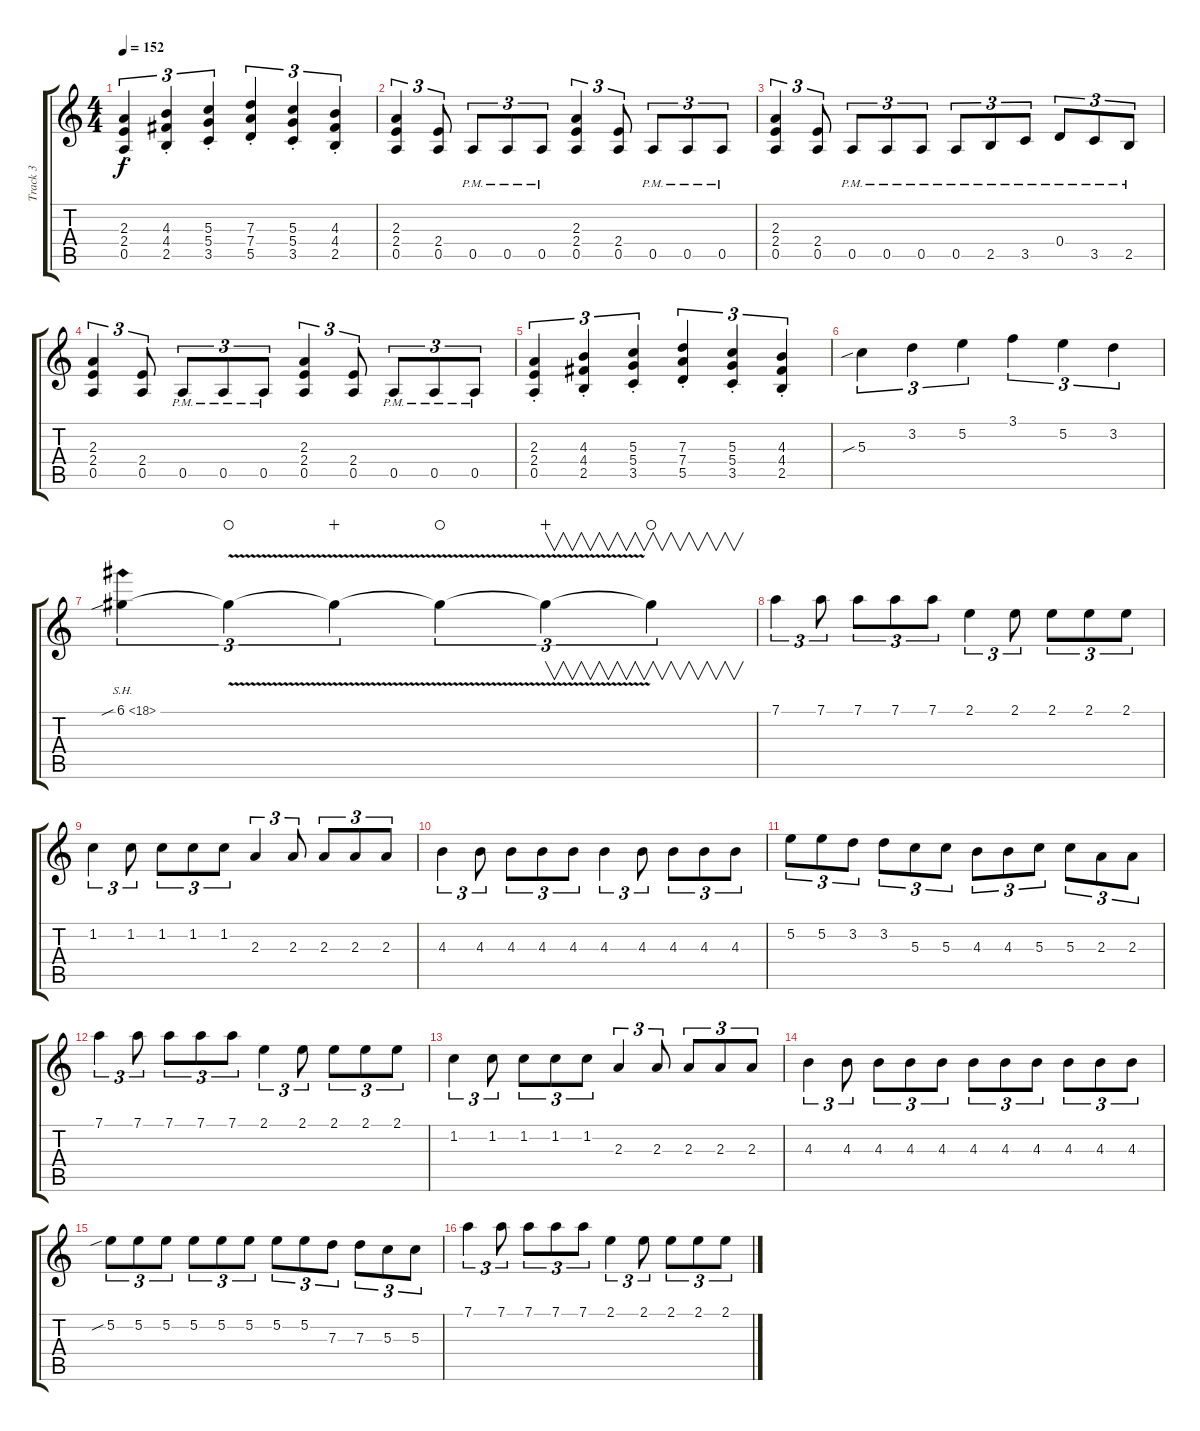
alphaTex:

\track ("Track 3" "Track 3") {instrument distortionguitar}
\staff {score tabs}
\tuning (D4 B3 G3 D3 A2 E2) {hide}
\ts (4 4)
\tempo 152
\clef g2
\ks c
(2.3{st} 2.4{st} 0.5{st}).4{tu (3 2) dy f} (4.3{st} 4.4{st} 2.5{st}).4{tu (3 2)} (5.3{st} 5.4{st} 3.5{st}).4{tu (3 2)} (7.3{st} 7.4{st} 5.5{st}).4{tu (3 2)} (5.3{st} 5.4{st} 3.5{st}).4{tu (3 2)} (4.3{st} 4.4{st} 2.5{st}).4{tu (3 2)} |
(2.3 2.4 0.5).4{tu (3 2)} (2.4 0.5).8{tu (3 2)} 0.5{pm}.8{tu (3 2)} 0.5{pm}.8{tu (3 2)} 0.5{pm}.8{tu (3 2)} (2.3 2.4 0.5).4{tu (3 2)} (2.4 0.5).8{tu (3 2)} 0.5{pm}.8{tu (3 2)} 0.5{pm}.8{tu (3 2)} 0.5{pm}.8{tu (3 2)} |
(2.3 2.4 0.5).4{tu (3 2)} (2.4 0.5).8{tu (3 2)} 0.5{pm}.8{tu (3 2)} 0.5{pm}.8{tu (3 2)} 0.5{pm}.8{tu (3 2)} 0.5{pm}.8{tu (3 2)} 2.5{pm}.8{tu (3 2)} 3.5{pm}.8{tu (3 2)} 0.4{pm}.8{tu (3 2)} 3.5{pm}.8{tu (3 2)} 2.5{pm}.8{tu (3 2)} |
(2.3 2.4 0.5).4{tu (3 2)} (2.4 0.5).8{tu (3 2)} 0.5{pm}.8{tu (3 2)} 0.5{pm}.8{tu (3 2)} 0.5{pm}.8{tu (3 2)} (2.3 2.4 0.5).4{tu (3 2)} (2.4 0.5).8{tu (3 2)} 0.5{pm}.8{tu (3 2)} 0.5{pm}.8{tu (3 2)} 0.5{pm}.8{tu (3 2)} |
(2.3{st} 2.4{st} 0.5{st}).4{tu (3 2)} (4.3{st} 4.4{st} 2.5{st}).4{tu (3 2)} (5.3{st} 5.4{st} 3.5{st}).4{tu (3 2)} (7.3{st} 7.4{st} 5.5{st}).4{tu (3 2)} (5.3{st} 5.4{st} 3.5{st}).4{tu (3 2)} (4.3{st} 4.4{st} 2.5{st}).4{tu (3 2)} |
5.3{sib}.4{tu (3 2)} 3.2.4{tu (3 2)} 5.2.4{tu (3 2)} 3.1.4{tu (3 2)} 5.2.4{tu (3 2)} 3.2.4{tu (3 2)} |
6.1{sh 12 sib}.4{tu (3 2)} 6.1{v t}.4{tu (3 2) waho} 6.1{v t}.4{tu (3 2) wahc} 6.1{v t}.4{tu (3 2) waho} 6.1{t}.4{v tu (3 2) wahc} 6.1{t}.4{v tu (3 2) waho} |
7.1.4{tu (3 2)} 7.1.8{tu (3 2)} 7.1.8{tu (3 2)} 7.1.8{tu (3 2)} 7.1.8{tu (3 2)} 2.1.4{tu (3 2)} 2.1.8{tu (3 2)} 2.1.8{tu (3 2)} 2.1.8{tu (3 2)} 2.1.8{tu (3 2)} |
1.2.4{tu (3 2)} 1.2.8{tu (3 2)} 1.2.8{tu (3 2)} 1.2.8{tu (3 2)} 1.2.8{tu (3 2)} 2.3.4{tu (3 2)} 2.3.8{tu (3 2)} 2.3.8{tu (3 2)} 2.3.8{tu (3 2)} 2.3.8{tu (3 2)} |
4.3.4{tu (3 2)} 4.3.8{tu (3 2)} 4.3.8{tu (3 2)} 4.3.8{tu (3 2)} 4.3.8{tu (3 2)} 4.3.4{tu (3 2)} 4.3.8{tu (3 2)} 4.3.8{tu (3 2)} 4.3.8{tu (3 2)} 4.3.8{tu (3 2)} |
5.2.8{tu (3 2)} 5.2.8{tu (3 2)} 3.2.8{tu (3 2)} 3.2.8{tu (3 2)} 5.3.8{tu (3 2)} 5.3.8{tu (3 2)} 4.3.8{tu (3 2)} 4.3.8{tu (3 2)} 5.3.8{tu (3 2)} 5.3.8{tu (3 2)} 2.3.8{tu (3 2)} 2.3.8{tu (3 2)} |
7.1.4{tu (3 2)} 7.1.8{tu (3 2)} 7.1.8{tu (3 2)} 7.1.8{tu (3 2)} 7.1.8{tu (3 2)} 2.1.4{tu (3 2)} 2.1.8{tu (3 2)} 2.1.8{tu (3 2)} 2.1.8{tu (3 2)} 2.1.8{tu (3 2)} |
1.2.4{tu (3 2)} 1.2.8{tu (3 2)} 1.2.8{tu (3 2)} 1.2.8{tu (3 2)} 1.2.8{tu (3 2)} 2.3.4{tu (3 2)} 2.3.8{tu (3 2)} 2.3.8{tu (3 2)} 2.3.8{tu (3 2)} 2.3.8{tu (3 2)} |
4.3.4{tu (3 2)} 4.3.8{tu (3 2)} 4.3.8{tu (3 2)} 4.3.8{tu (3 2)} 4.3.8{tu (3 2)} 4.3.8{tu (3 2)} 4.3.8{tu (3 2)} 4.3.8{tu (3 2)} 4.3.8{tu (3 2)} 4.3.8{tu (3 2)} 4.3.8{tu (3 2)} |
5.2{sib}.8{tu (3 2)} 5.2.8{tu (3 2)} 5.2.8{tu (3 2)} 5.2.8{tu (3 2)} 5.2.8{tu (3 2)} 5.2.8{tu (3 2)} 5.2.8{tu (3 2)} 5.2.8{tu (3 2)} 7.3.8{tu (3 2)} 7.3.8{tu (3 2)} 5.3.8{tu (3 2)} 5.3.8{tu (3 2)} |
7.1.4{tu (3 2)} 7.1.8{tu (3 2)} 7.1.8{tu (3 2)} 7.1.8{tu (3 2)} 7.1.8{tu (3 2)} 2.1.4{tu (3 2)} 2.1.8{tu (3 2)} 2.1.8{tu (3 2)} 2.1.8{tu (3 2)} 2.1.8{tu (3 2)}
